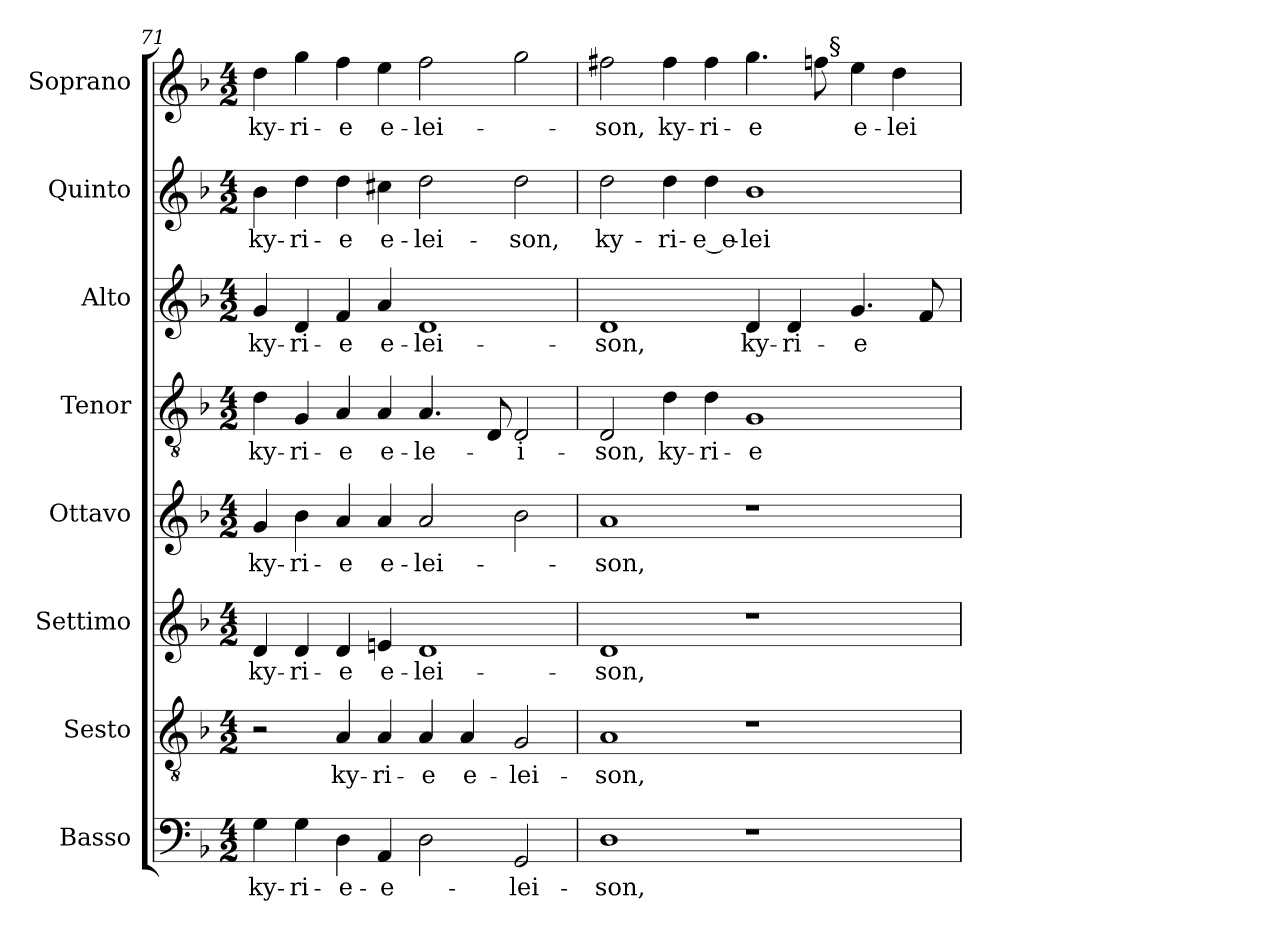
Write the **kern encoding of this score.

**kern	**text	**kern	**text	**kern	**text	**kern	**text	**kern	**text	**kern	**text	**kern	**text	**kern	**text
*part8	*part8	*part7	*part7	*part6	*part6	*part5	*part5	*part4	*part4	*part3	*part3	*part2	*part2	*part1	*part1
*staff8	*staff8	*staff7	*staff7	*staff6	*staff6	*staff5	*staff5	*staff4	*staff4	*staff3	*staff3	*staff2	*staff2	*staff1	*staff1
*I"Basso	*	*I"Sesto	*	*I"Settimo	*	*I"Ottavo	*	*I"Tenor	*	*I"Alto	*	*I"Quinto	*	*I"Soprano	*
*I'B.	*	*I'Ss.	*	*I'St.	*	*I'Ot.	*	*I'T.	*	*I'A.	*	*I'Q.	*	*I'S.	*
*clefF4	*	*clefGv2	*	*clefG2	*	*clefG2	*	*clefGv2	*	*clefG2	*	*clefG2	*	*clefG2	*
*	*	*ITrd7c12	*	*	*	*	*	*ITrd7c12	*	*	*	*	*	*	*
*k[b-]	*	*k[b-]	*	*k[b-]	*	*k[b-]	*	*k[b-]	*	*k[b-]	*	*k[b-]	*	*k[b-]	*
*F:	*	*F:	*	*F:	*	*F:	*	*F:	*	*F:	*	*F:	*	*F:	*
*M4/2	*	*M4/2	*	*M4/2	*	*M4/2	*	*M4/2	*	*M4/2	*	*M4/2	*	*M4/2	*
=71	=71	=71	=71	=71	=71	=71	=71	=71	=71	=71	=71	=71	=71	=71	=71
!	!LO:LY:b:color=#000000	!	!	!	!	!	!	!	!	!	!	!	!	!	!
!	!	!	!	!	!LO:LY:b:color=#000000	!	!	!	!	!	!	!	!	!	!
!	!	!	!	!	!	!	!LO:LY:b:color=#000000	!	!	!	!	!	!	!	!
!	!	!	!	!	!	!	!	!	!LO:LY:b:color=#000000	!	!	!	!	!	!
!	!	!	!	!	!	!	!	!	!	!	!LO:LY:b:color=#000000	!	!	!	!
!	!	!	!	!	!	!	!	!	!	!	!	!	!LO:LY:b:color=#000000	!	!
!	!	!	!	!	!	!	!	!	!	!	!	!	!	!	!LO:LY:b:color=#000000
4Gi\	ky-	2r	.	4di/	ky-	4gi/	ky-	4Di\	ky-	4gi/	ky-	4b-i\	ky-	4ddi\	ky-
!	!LO:LY:b:color=#000000	!	!	!	!	!	!	!	!	!	!	!	!	!	!
!	!	!	!	!	!LO:LY:b:color=#000000	!	!	!	!	!	!	!	!	!	!
!	!	!	!	!	!	!	!LO:LY:b:color=#000000	!	!	!	!	!	!	!	!
!	!	!	!	!	!	!	!	!	!LO:LY:b:color=#000000	!	!	!	!	!	!
!	!	!	!	!	!	!	!	!	!	!	!LO:LY:b:color=#000000	!	!	!	!
!	!	!	!	!	!	!	!	!	!	!	!	!	!LO:LY:b:color=#000000	!	!
!	!	!	!	!	!	!	!	!	!	!	!	!	!	!	!LO:LY:b:color=#000000
4Gi\	-ri-	.	.	4di/	-ri-	4b-i\	-ri-	4GGi/	-ri-	4di/	-ri-	4ddi\	-ri-	4ggi\	-ri-
!	!LO:LY:b:color=#000000	!	!	!	!	!	!	!	!	!	!	!	!	!	!
!	!	!	!LO:LY:b:color=#000000	!	!	!	!	!	!	!	!	!	!	!	!
!	!	!	!	!	!LO:LY:b:color=#000000	!	!	!	!	!	!	!	!	!	!
!	!	!	!	!	!	!	!LO:LY:b:color=#000000	!	!	!	!	!	!	!	!
!	!	!	!	!	!	!	!	!	!LO:LY:b:color=#000000	!	!	!	!	!	!
!	!	!	!	!	!	!	!	!	!	!	!LO:LY:b:color=#000000	!	!	!	!
!	!	!	!	!	!	!	!	!	!	!	!	!	!LO:LY:b:color=#000000	!	!
!	!	!	!	!	!	!	!	!	!	!	!	!	!	!	!LO:LY:b:color=#000000
4Di\	-e-	4AAi/	ky-	4di/	-e	4ai/	-e	4AAi/	-e	4fi/	-e	4ddi\	-e	4ffi\	-e
!	!LO:LY:b:color=#000000	!	!	!	!	!	!	!	!	!	!	!	!	!	!
!	!	!	!LO:LY:b:color=#000000	!	!	!	!	!	!	!	!	!	!	!	!
!	!	!	!	!	!LO:LY:b:color=#000000	!	!	!	!	!	!	!	!	!	!
!	!	!	!	!	!	!	!LO:LY:b:color=#000000	!	!	!	!	!	!	!	!
!	!	!	!	!	!	!	!	!	!LO:LY:b:color=#000000	!	!	!	!	!	!
!	!	!	!	!	!	!	!	!	!	!	!LO:LY:b:color=#000000	!	!	!	!
!	!	!	!	!	!	!	!	!	!	!	!	!	!LO:LY:b:color=#000000	!	!
!	!	!	!	!	!	!	!	!	!	!	!	!	!	!	!LO:LY:b:color=#000000
4AAi/	-e-	4AAi/	-ri-	4eni/	e-	4ai/	e-	4AAi/	e-	4ai/	e-	4cc#Xi\	e-	4eei\	e-
!	!	!	!LO:LY:b:color=#000000	!	!	!	!	!	!	!	!	!	!	!	!
!	!	!	!	!	!LO:LY:b:color=#000000	!	!	!	!	!	!	!	!	!	!
!	!	!	!	!	!	!	!LO:LY:b:color=#000000	!	!	!	!	!	!	!	!
!	!	!	!	!	!	!	!	!	!LO:LY:b:color=#000000	!	!	!	!	!	!
!	!	!	!	!	!	!	!	!	!	!	!LO:LY:b:color=#000000	!	!	!	!
!	!	!	!	!	!	!	!	!	!	!	!	!	!LO:LY:b:color=#000000	!	!
!	!	!	!	!	!	!	!	!	!	!	!	!	!	!	!LO:LY:b:color=#000000
2Di\	.	4AAi/	-e	1di	-lei-	2ai/	-lei-	4.AAi/	-le-	1di	-lei-	2ddi\	-lei-	2ffi\	-lei-
!	!	!	!LO:LY:b:color=#000000	!	!	!	!	!	!	!	!	!	!	!	!
.	.	4AAi/	e-	.	.	.	.	.	.	.	.	.	.	.	.
.	.	.	.	.	.	.	.	8DDi/	.	.	.	.	.	.	.
!	!LO:LY:b:color=#000000	!	!	!	!	!	!	!	!	!	!	!	!	!	!
!	!	!	!LO:LY:b:color=#000000	!	!	!	!	!	!	!	!	!	!	!	!
!	!	!	!	!	!	!	!	!	!LO:LY:b:color=#000000	!	!	!	!	!	!
!	!	!	!	!	!	!	!	!	!	!	!	!	!LO:LY:b:color=#000000	!	!
2GGi/	-lei-	2GGi/	-lei-	.	.	2b-i\	.	2DDi/	-i-	.	.	2ddi\	-son,	2ggi\	.
!!LO:LB:g=z
=72	=72	=72	=72	=72	=72	=72	=72	=72	=72	=72	=72	=72	=72	=72	=72
!	!LO:LY:b:color=#000000	!	!	!	!	!	!	!	!	!	!	!	!	!	!
!	!	!	!LO:LY:b:color=#000000	!	!	!	!	!	!	!	!	!	!	!	!
!	!	!	!	!	!LO:LY:b:color=#000000	!	!	!	!	!	!	!	!	!	!
!	!	!	!	!	!	!	!LO:LY:b:color=#000000	!	!	!	!	!	!	!	!
!	!	!	!	!	!	!	!	!	!LO:LY:b:color=#000000	!	!	!	!	!	!
!	!	!	!	!	!	!	!	!	!	!	!LO:LY:b:color=#000000	!	!	!	!
!	!	!	!	!	!	!	!	!	!	!	!	!	!LO:LY:b:color=#000000	!	!
!	!	!	!	!	!	!	!	!	!	!	!	!	!	!	!LO:LY:b:color=#000000
*	*	*	*	*	*	*	*	*	*	*	*	*	*	*^	*
1Di	-son,	1AAi	-son,	1di	-son,	1ai	-son,	2DDi/	-son,	1di	-son,	2ddi\	ky-	2ff#Xi\	1ryy	-son,
!	!	!	!	!	!	!	!	!	!LO:LY:b:color=#000000	!	!	!	!	!	!	!
!	!	!	!	!	!	!	!	!	!	!	!	!	!LO:LY:b:color=#000000	!	!	!
!	!	!	!	!	!	!	!	!	!	!	!	!	!	!	!	!LO:LY:b:color=#000000
.	.	.	.	.	.	.	.	4Di\	ky-	.	.	4ddi\	-ri-	4ff#i\	.	ky-
!	!	!	!	!	!	!	!	!	!LO:LY:b:color=#000000	!	!	!	!	!	!	!
!	!	!	!	!	!	!	!	!	!	!	!	!	!LO:LY:b:color=#000000	!	!	!
!	!	!	!	!	!	!	!	!	!	!	!	!	!	!	!	!LO:LY:b:color=#000000
.	.	.	.	.	.	.	.	4Di\	-ri-	.	.	4ddi\	-e_e-	4ff#i\	.	-ri-
!	!	!	!	!	!	!	!	!	!LO:LY:b:color=#000000	!	!	!	!	!	!	!
!	!	!	!	!	!	!	!	!	!	!	!LO:LY:b:color=#000000	!	!	!	!	!
!	!	!	!	!	!	!	!	!	!	!	!	!	!LO:LY:b:color=#000000	!	!	!
!	!	!	!	!	!	!	!	!	!	!	!	!	!	!	!	!LO:LY:b:color=#000000
1r	.	1r	.	1r	.	1r	.	1GGi	-e	4di/	ky-	1b-i	-lei-	4.ggi\	4ryy	-e
!	!	!	!	!	!	!	!	!	!	!	!LO:LY:b:color=#000000	!	!	!	!	!
.	.	.	.	.	.	.	.	.	.	4di/	-ri-	.	.	.	8ryy	.
.	.	.	.	.	.	.	.	.	.	.	.	.	.	8ffi\	32ryy	.
.	.	.	.	.	.	.	.	.	.	.	.	.	.	.	256ryy	.
!	!	!	!	!	!	!	!	!	!	!	!	!	!	!	!LO:TX:a:t=§	!
.	.	.	.	.	.	.	.	.	.	.	.	.	.	.	2ryy	.
!	!	!	!	!	!	!	!	!	!	!	!LO:LY:b:color=#000000	!	!	!	!	!
!	!	!	!	!	!	!	!	!	!	!	!	!	!	!	!	!LO:LY:b:color=#000000
.	.	.	.	.	.	.	.	.	.	4.gi/	-e	.	.	4eei\	.	e-
!	!	!	!	!	!	!	!	!	!	!	!	!	!	!	!	!LO:LY:b:color=#000000
.	.	.	.	.	.	.	.	.	.	.	.	.	.	4ddi\	.	-lei-
.	.	.	.	.	.	.	.	.	.	8fi/	.	.	.	.	.	.
.	.	.	.	.	.	.	.	.	.	.	.	.	.	.	16ryy	.
.	.	.	.	.	.	.	.	.	.	.	.	.	.	.	64..ryy	.
*	*	*	*	*	*	*	*	*	*	*	*	*	*	*v	*v	*
=	=	=	=	=	=	=	=	=	=	=	=	=	=	=	=
*-	*-	*-	*-	*-	*-	*-	*-	*-	*-	*-	*-	*-	*-	*-	*-
